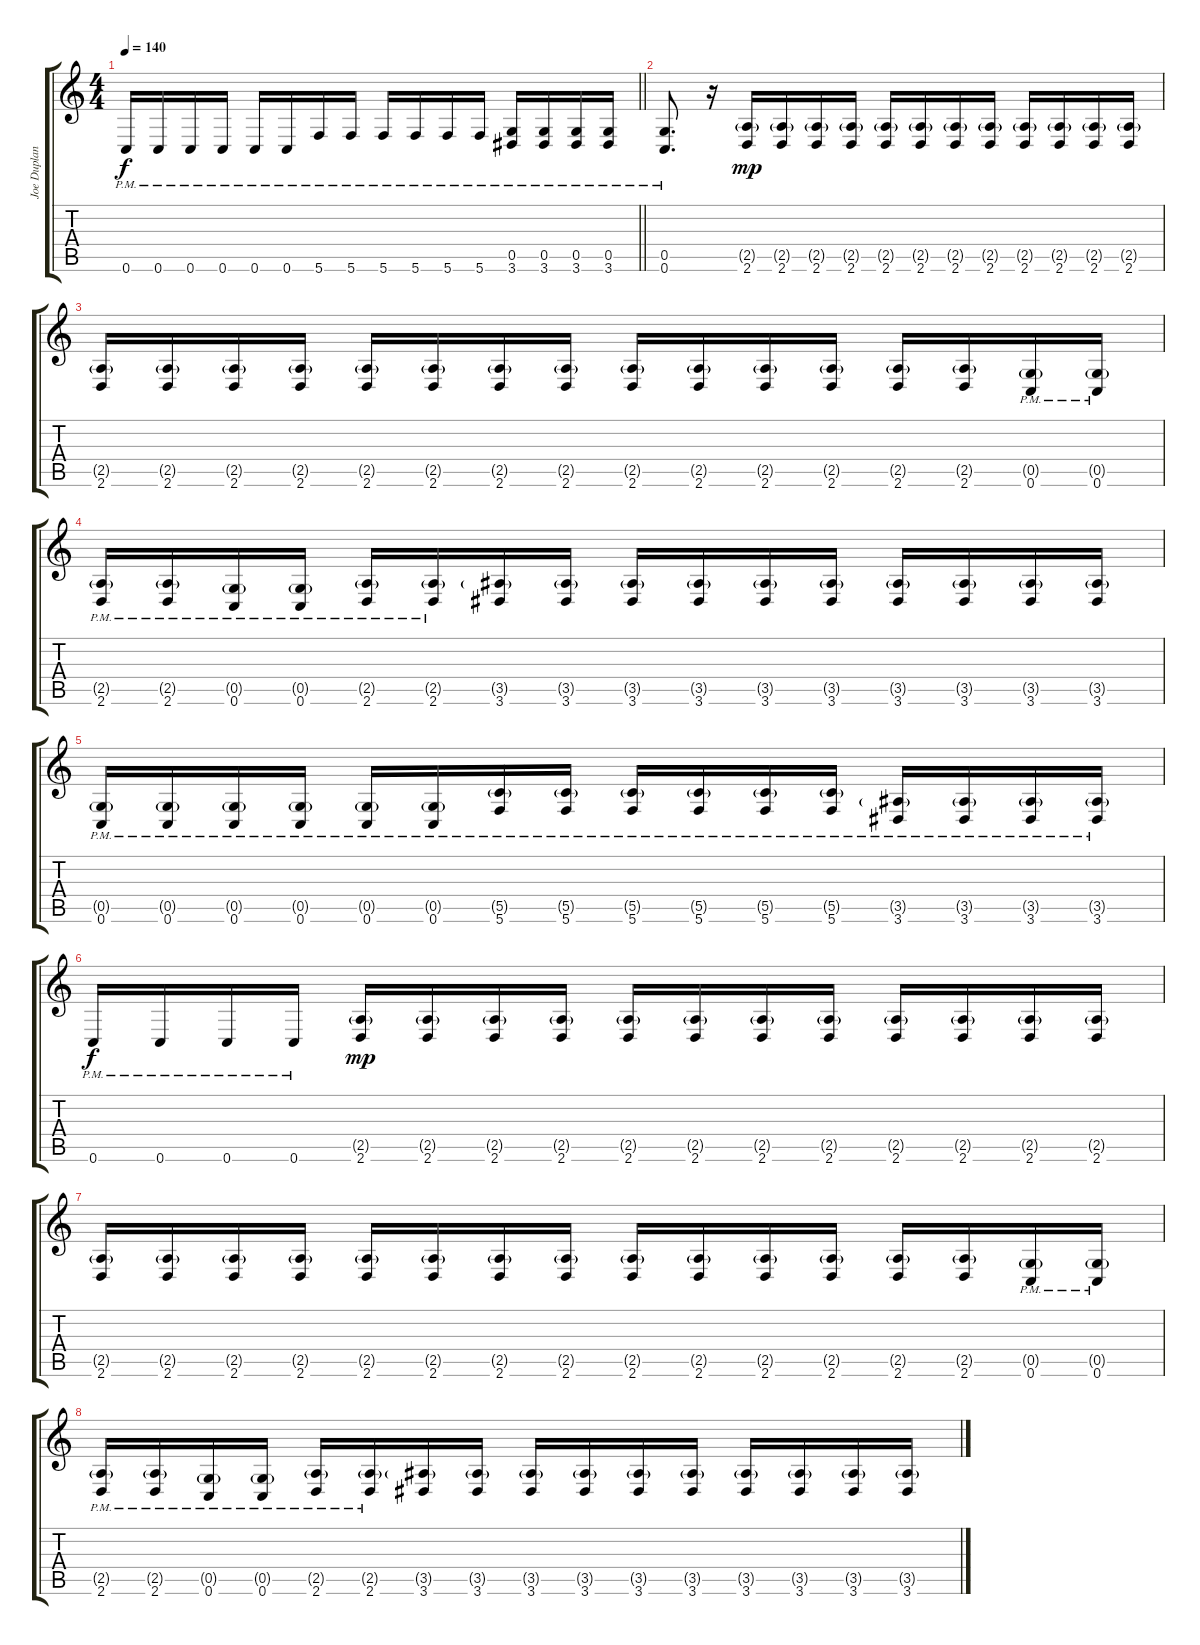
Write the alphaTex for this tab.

\track ("Joe Duplantier" "Joe Duplan") {instrument distortionguitar}
\staff {score tabs}
\tuning (D4 A3 F3 C3 G2 C2) {hide}
\ts (4 4)
\tempo 140
\clef g2
\barLineRight lightlight
\ks c
0.6{pm}.16{dy f} 0.6{pm}.16 0.6{pm}.16 0.6{pm}.16 0.6{pm}.16 0.6{pm}.16 5.6{pm}.16 5.6{pm}.16 5.6{pm}.16 5.6{pm}.16 5.6{pm}.16 5.6{pm}.16 (0.5{pm} 3.6{pm}).16 (0.5{pm} 3.6{pm}).16 (0.5{pm} 3.6{pm}).16 (0.5{pm} 3.6{pm}).16 |
\section ("" "")
(0.5{pm} 0.6{pm}).8{d} r.16 (2.5{g} 2.6).16{dy mp} (2.5{g} 2.6).16 (2.5{g} 2.6).16 (2.5{g} 2.6).16 (2.5{g} 2.6).16 (2.5{g} 2.6).16 (2.5{g} 2.6).16 (2.5{g} 2.6).16 (2.5{g} 2.6).16 (2.5{g} 2.6).16 (2.5{g} 2.6).16 (2.5{g} 2.6).16 |
(2.5{g} 2.6).16 (2.5{g} 2.6).16 (2.5{g} 2.6).16 (2.5{g} 2.6).16 (2.5{g} 2.6).16 (2.5{g} 2.6).16 (2.5{g} 2.6).16 (2.5{g} 2.6).16 (2.5{g} 2.6).16 (2.5{g} 2.6).16 (2.5{g} 2.6).16 (2.5{g} 2.6).16 (2.5{g} 2.6).16 (2.5{g} 2.6).16 (0.5{g pm} 0.6{pm}).16 (0.5{g pm} 0.6{pm}).16 |
(2.5{g} 2.6{pm}).16 (2.5{g} 2.6{pm}).16 (0.5{g} 0.6{pm}).16 (0.5{g} 0.6{pm}).16 (2.5{g pm} 2.6{pm}).16 (2.5{g pm} 2.6{pm}).16 (3.5{g} 3.6).16 (3.5{g} 3.6).16 (3.5{g} 3.6).16 (3.5{g} 3.6).16 (3.5{g} 3.6).16 (3.5{g} 3.6).16 (3.5{g} 3.6).16 (3.5{g} 3.6).16 (3.5{g} 3.6).16 (3.5{g} 3.6).16 |
(0.5{g pm} 0.6{pm}).16 (0.5{g pm} 0.6{pm}).16 (0.5{g pm} 0.6{pm}).16 (0.5{g pm} 0.6{pm}).16 (0.5{g pm} 0.6{pm}).16 (0.5{g pm} 0.6{pm}).16 (5.5{g pm} 5.6{pm}).16 (5.5{g pm} 5.6{pm}).16 (5.5{g pm} 5.6{pm}).16 (5.5{g pm} 5.6{pm}).16 (5.5{g pm} 5.6{pm}).16 (5.5{g pm} 5.6{pm}).16 (3.5{g pm} 3.6{pm}).16 (3.5{g pm} 3.6{pm}).16 (3.5{g pm} 3.6{pm}).16 (3.5{g pm} 3.6{pm}).16 |
0.6{pm}.16{dy f} 0.6{pm}.16 0.6{pm}.16 0.6{pm}.16 (2.5{g} 2.6).16{dy mp} (2.5{g} 2.6).16 (2.5{g} 2.6).16 (2.5{g} 2.6).16 (2.5{g} 2.6).16 (2.5{g} 2.6).16 (2.5{g} 2.6).16 (2.5{g} 2.6).16 (2.5{g} 2.6).16 (2.5{g} 2.6).16 (2.5{g} 2.6).16 (2.5{g} 2.6).16 |
(2.5{g} 2.6).16 (2.5{g} 2.6).16 (2.5{g} 2.6).16 (2.5{g} 2.6).16 (2.5{g} 2.6).16 (2.5{g} 2.6).16 (2.5{g} 2.6).16 (2.5{g} 2.6).16 (2.5{g} 2.6).16 (2.5{g} 2.6).16 (2.5{g} 2.6).16 (2.5{g} 2.6).16 (2.5{g} 2.6).16 (2.5{g} 2.6).16 (0.5{g pm} 0.6{pm}).16 (0.5{g pm} 0.6{pm}).16 |
(2.5{g} 2.6{pm}).16 (2.5{g} 2.6{pm}).16 (0.5{g} 0.6{pm}).16 (0.5{g} 0.6{pm}).16 (2.5{g pm} 2.6{pm}).16 (2.5{g pm} 2.6{pm}).16 (3.5{g} 3.6).16 (3.5{g} 3.6).16 (3.5{g} 3.6).16 (3.5{g} 3.6).16 (3.5{g} 3.6).16 (3.5{g} 3.6).16 (3.5{g} 3.6).16 (3.5{g} 3.6).16 (3.5{g} 3.6).16 (3.5{g} 3.6).16
